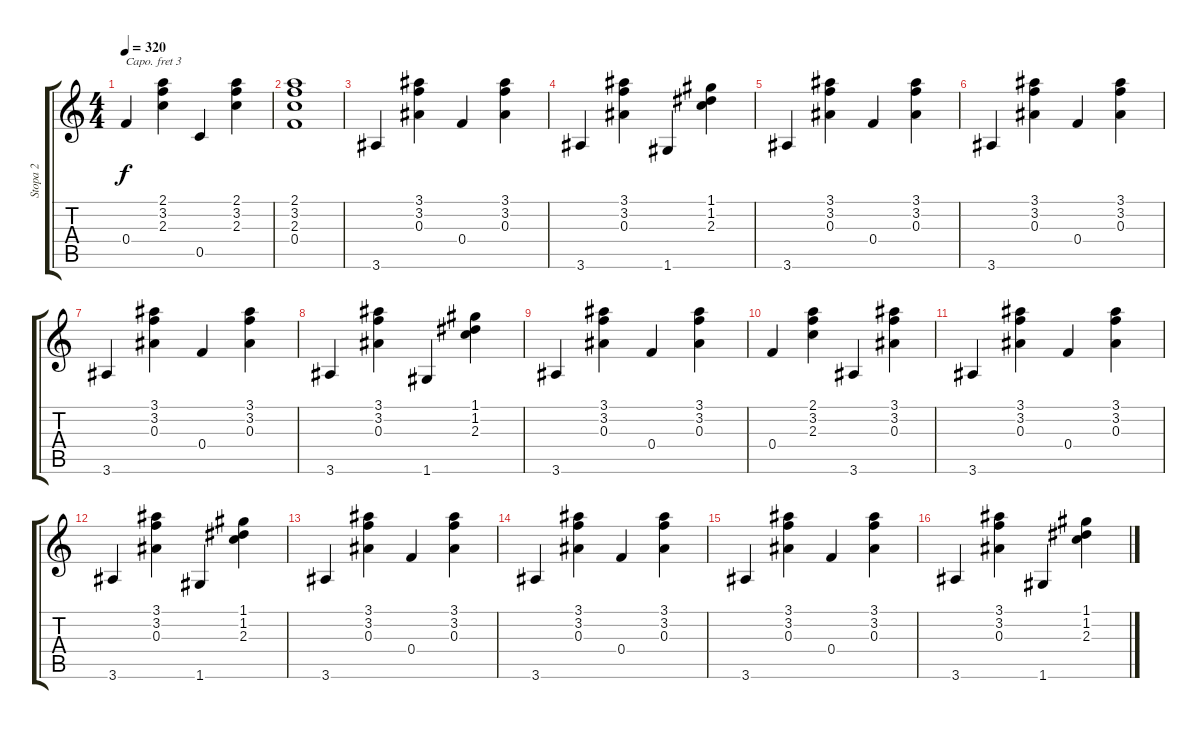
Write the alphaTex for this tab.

\track ("Stopa 2" "Stopa 2") {instrument acousticguitarnylon}
\staff {score tabs}
\capo 3
\tuning (E4 B3 G3 D3 A2 E2) {hide}
\ts (4 4)
\tempo 320
\clef g2
\ks c
0.4.4{dy f} (2.1 3.2 2.3).4 0.5.4 (2.1 3.2 2.3).4 |
(2.1 3.2 2.3 0.4).1 |
3.6.4 (3.1 3.2 0.3).4 0.4.4 (3.1 3.2 0.3).4 |
3.6.4 (3.1 3.2 0.3).4 1.6.4 (1.1 1.2 2.3).4 |
3.6.4 (3.1 3.2 0.3).4 0.4.4 (3.1 3.2 0.3).4 |
3.6.4 (3.1 3.2 0.3).4 0.4.4 (3.1 3.2 0.3).4 |
3.6.4 (3.1 3.2 0.3).4 0.4.4 (3.1 3.2 0.3).4 |
3.6.4 (3.1 3.2 0.3).4 1.6.4 (1.1 1.2 2.3).4 |
3.6.4 (3.1 3.2 0.3).4 0.4.4 (3.1 3.2 0.3).4 |
0.4.4 (2.1 3.2 2.3).4 3.6.4 (3.1 3.2 0.3).4 |
3.6.4 (3.1 3.2 0.3).4 0.4.4 (3.1 3.2 0.3).4 |
3.6.4 (3.1 3.2 0.3).4 1.6.4 (1.1 1.2 2.3).4 |
3.6.4 (3.1 3.2 0.3).4 0.4.4 (3.1 3.2 0.3).4 |
3.6.4 (3.1 3.2 0.3).4 0.4.4 (3.1 3.2 0.3).4 |
3.6.4 (3.1 3.2 0.3).4 0.4.4 (3.1 3.2 0.3).4 |
3.6.4 (3.1 3.2 0.3).4 1.6.4 (1.1 1.2 2.3).4
